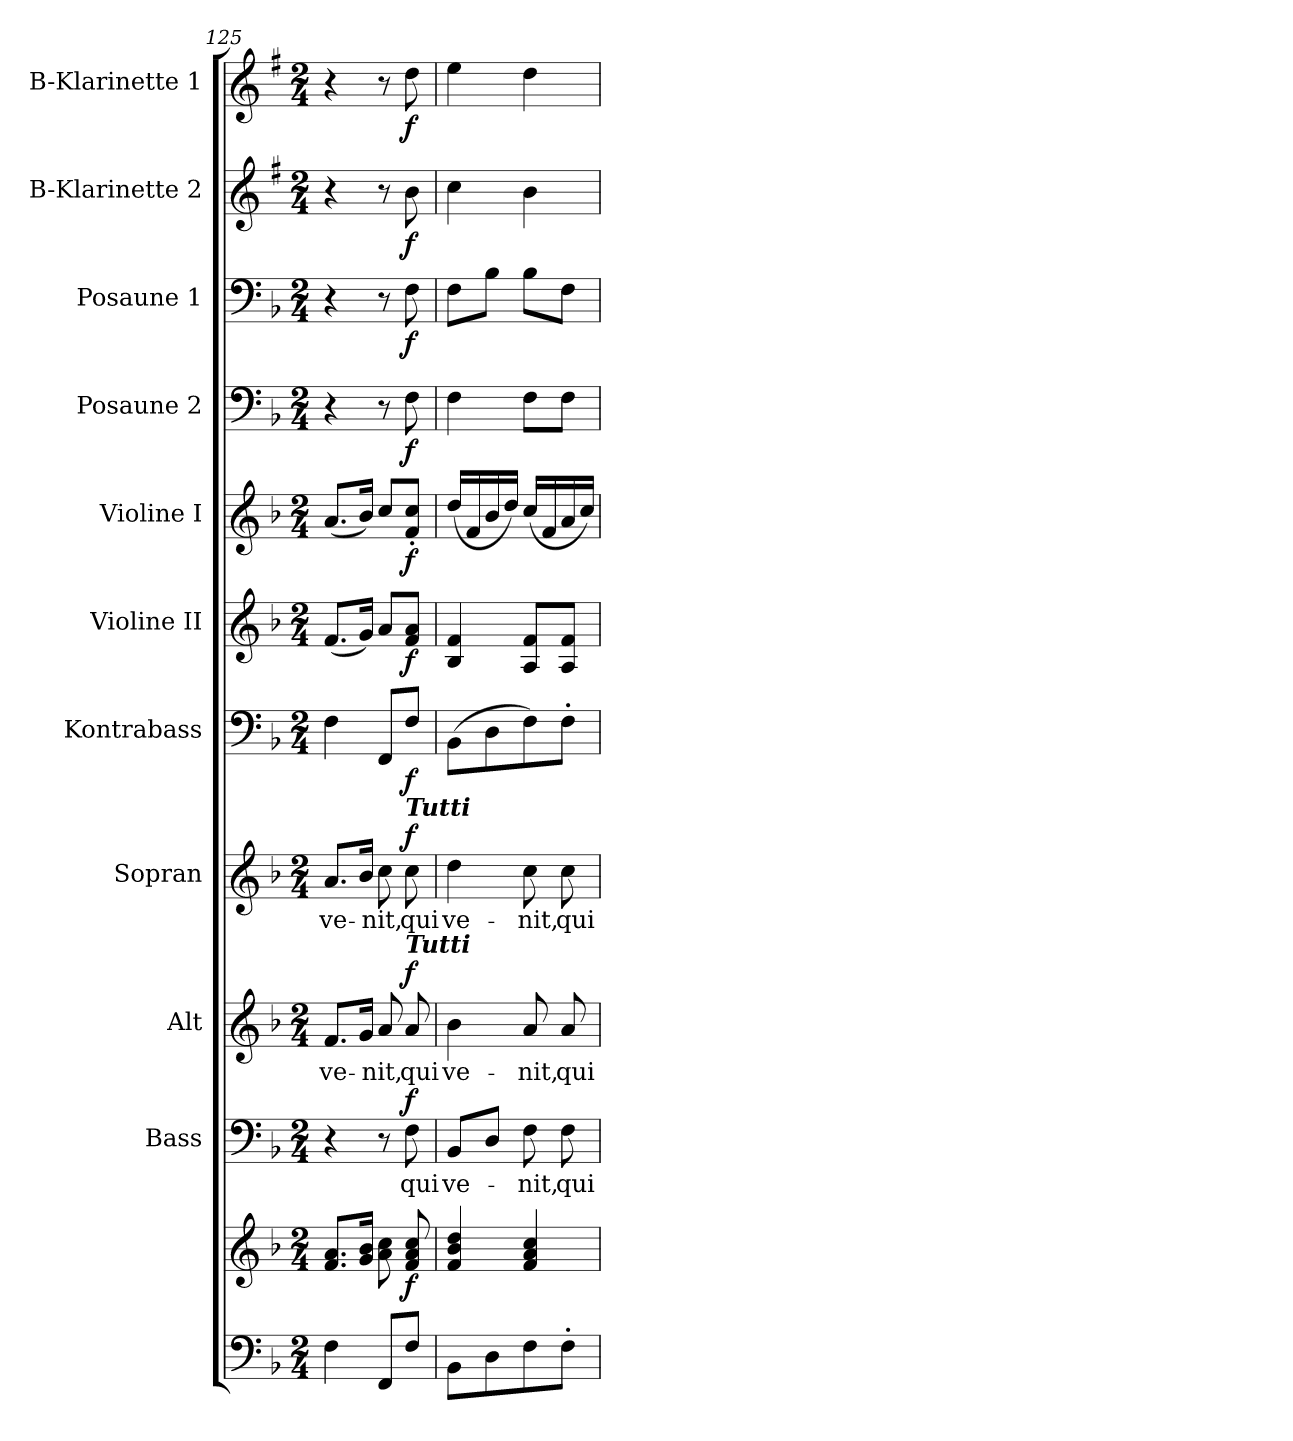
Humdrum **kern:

**kern	**kern	**dynam	**kern	**text	**dynam	**kern	**text	**dynam	**kern	**text	**dynam	**kern	**dynam	**kern	**dynam	**kern	**dynam	**kern	**dynam	**kern	**dynam	**kern	**dynam	**kern	**dynam
*part11	*part11	*part11	*part10	*part10	*part10	*part9	*part9	*part9	*part8	*part8	*part8	*part7	*part7	*part6	*part6	*part5	*part5	*part4	*part4	*part3	*part3	*part2	*part2	*part1	*part1
*staff12	*staff11	*staff11/12	*staff10	*staff10	*staff10	*staff9	*staff9	*staff9	*staff8	*staff8	*staff8	*staff7	*staff7	*staff6	*staff6	*staff5	*staff5	*staff4	*staff4	*staff3	*staff3	*staff2	*staff2	*staff1	*staff1
*	*	*	*I"Bass	*	*	*I"Alt	*	*	*I"Sopran	*	*	*I"Kontrabass	*	*I"Violine II	*	*I"Violine I	*	*I"Posaune 2	*	*I"Posaune 1	*	*I"B-Klarinette 2	*	*I"B-Klarinette 1	*
*	*	*	*I'B.	*	*	*I'A.	*	*	*I'S.	*	*	*I'Kb.	*	*I'Vl. II	*	*I'Vl. I	*	*I'Pos. 2	*	*I'Pos. 1	*	*I'B Kl. 2	*	*I'B Kl. 1	*
*clefF4	*clefG2	*	*clefF4	*	*	*clefG2	*	*	*clefG2	*	*	*clefF4	*	*clefG2	*	*clefG2	*	*clefF4	*	*clefF4	*	*clefG2	*	*clefG2	*
*	*	*	*	*	*	*	*	*	*	*	*	*ITrd7c12	*	*	*	*	*	*	*	*	*	*ITrd1c2	*	*ITrd1c2	*
*k[b-]	*k[b-]	*	*k[b-]	*	*	*k[b-]	*	*	*k[b-]	*	*	*k[b-]	*	*k[b-]	*	*k[b-]	*	*k[b-]	*	*k[b-]	*	*k[b-]	*	*k[b-]	*
*F:	*F:	*	*F:	*	*	*F:	*	*	*F:	*	*	*F:	*	*F:	*	*F:	*	*F:	*	*F:	*	*F:	*	*F:	*
*M2/4	*M2/4	*	*M2/4	*	*	*M2/4	*	*	*M2/4	*	*	*M2/4	*	*M2/4	*	*M2/4	*	*M2/4	*	*M2/4	*	*M2/4	*	*M2/4	*
=125	=125	=125	=125	=125	=125	=125	=125	=125	=125	=125	=125	=125	=125	=125	=125	=125	=125	=125	=125	=125	=125	=125	=125	=125	=125
!	!	!	!	!	!	!	!LO:LY:b	!	!	!LO:LY:b	!	!	!	!	!	!	!	!	!	!	!	!	!	!	!
4F\	8.f/ 8.a/L	.	4r	.	.	8.f/L	ve-	.	8.a/L	ve-	.	4FF\	.	(<8.f/L	.	(<8.a/L	.	4r	.	4r	.	4r	.	4r	.
.	16g/ 16b-/Jk	.	.	.	.	16g/Jk	.	.	16b-/Jk	.	.	.	.	16g/Jk)	.	16b-/Jk)	.	.	.	.	.	.	.	.	.
!	!	!	!	!	!	!	!LO:LY:b	!	!	!LO:LY:b	!	!	!	!	!	!	!	!	!	!	!	!	!	!	!
8FF/L	8a\ 8cc\	.	8r	.	.	8a/	-nit,	.	8cc\	-nit,	.	8FFF/L	.	8a/L	.	8cc/L	.	8r	.	8r	.	8r	.	8r	.
!	!	!	!	!	!	!	!	!	!LO:TX:a:Bi:t=Tutti	!	!	!	!	!	!	!	!	!	!	!	!	!	!	!	!
!	!	!	!	!	!	!LO:TX:a:Bi:t=Tutti	!	!	!	!	!	!	!	!	!	!	!	!	!	!	!	!	!	!	!
!	!	!LO:DY:b	!	!LO:LY:b	!LO:DY:a	!	!LO:LY:b	!LO:DY:a	!	!LO:LY:b	!LO:DY:a	!	!LO:DY:b	!	!LO:DY:b	!	!LO:DY:b	!	!LO:DY:b	!	!LO:DY:b	!	!LO:DY:b	!	!LO:DY:b
8F/J	8f/ 8a/ 8cc/	f	8F\	qui	f	8a/	qui	f	8cc\	qui	f	8FF/J	f	8f/ 8a/J	f	8f/'< 8cc/'<J	f	8F\	f	8F\	f	8a\	f	8cc\	f
=126	=126	=126	=126	=126	=126	=126	=126	=126	=126	=126	=126	=126	=126	=126	=126	=126	=126	=126	=126	=126	=126	=126	=126	=126	=126
!	!	!	!	!LO:LY:b	!	!	!LO:LY:b	!	!	!LO:LY:b	!	!	!	!	!	!	!	!	!	!	!	!	!	!	!
8BB-\L	4f/ 4b-/ 4dd/	.	8BB-/L	ve-	.	4b-\	ve-	.	4dd\	ve-	.	(>8BBB-\L	.	4B-/ 4f/	.	(<16dd/LL	.	4F\	.	8F\L	.	4b-\	.	4dd\	.
.	.	.	.	.	.	.	.	.	.	.	.	.	.	.	.	16f/	.	.	.	.	.	.	.	.	.
8D\	.	.	8D/J	.	.	.	.	.	.	.	.	8DD\	.	.	.	16b-/	.	.	.	8B-\J	.	.	.	.	.
.	.	.	.	.	.	.	.	.	.	.	.	.	.	.	.	16dd/JJ)	.	.	.	.	.	.	.	.	.
!	!	!	!	!LO:LY:b	!	!	!LO:LY:b	!	!	!LO:LY:b	!	!	!	!	!	!	!	!	!	!	!	!	!	!	!
8F\	4f/ 4a/ 4cc/	.	8F\	-nit,	.	8a/	-nit,	.	8cc\	-nit,	.	8FF\)	.	8A/ 8f/L	.	(<16cc/LL	.	8F\L	.	8B-\L	.	4a\	.	4cc\	.
.	.	.	.	.	.	.	.	.	.	.	.	.	.	.	.	16f/	.	.	.	.	.	.	.	.	.
!	!	!	!	!LO:LY:b	!	!	!LO:LY:b	!	!	!LO:LY:b	!	!	!	!	!	!	!	!	!	!	!	!	!	!	!
8F'>\J	.	.	8F\	qui	.	8a/	qui	.	8cc\	qui	.	8FF'>\J	.	8A/ 8f/J	.	16a/	.	8F\J	.	8F\J	.	.	.	.	.
.	.	.	.	.	.	.	.	.	.	.	.	.	.	.	.	16cc/JJ)	.	.	.	.	.	.	.	.	.
=	=	=	=	=	=	=	=	=	=	=	=	=	=	=	=	=	=	=	=	=	=	=	=	=	=
*-	*-	*-	*-	*-	*-	*-	*-	*-	*-	*-	*-	*-	*-	*-	*-	*-	*-	*-	*-	*-	*-	*-	*-	*-	*-
